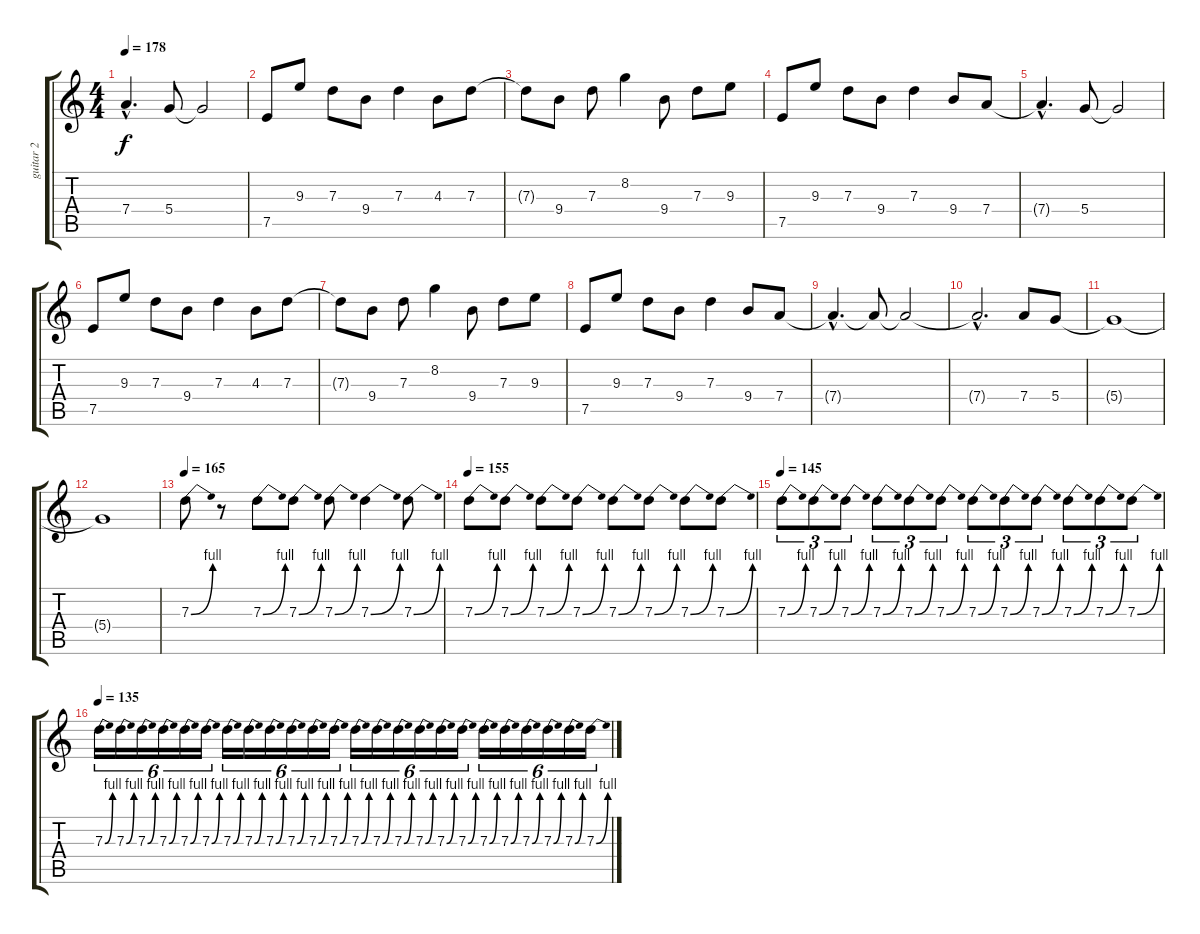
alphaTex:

\track ("guitar 2" "guitar 2") {instrument overdrivenguitar}
\staff {score tabs}
\tuning (E4 B3 G3 D3 A2 E2) {hide}
\ts (4 4)
\tempo 178
\clef g2
\ks aminor
7.4{hac t}.4{d dy f} 5.4.8 5.4{t}.2 |
7.5.8 9.3.8 7.3.8 9.4.8 7.3.4 4.3.8 7.3.8 |
7.3{t}.8 9.4.8 7.3.8 8.2.4 9.4.8 7.3.8 9.3.8 |
7.5.8 9.3.8 7.3.8 9.4.8 7.3.4 9.4.8 7.4.8 |
7.4{hac t}.4{d} 5.4.8 5.4{t}.2 |
7.5.8 9.3.8 7.3.8 9.4.8 7.3.4 4.3.8 7.3.8 |
7.3{t}.8 9.4.8 7.3.8 8.2.4 9.4.8 7.3.8 9.3.8 |
7.5.8 9.3.8 7.3.8 9.4.8 7.3.4 9.4.8 7.4.8 |
7.4{hac t}.4{d} 7.4{t}.8 7.4{t}.2 |
7.4{hac t}.2{d} 7.4.8 5.4.8 |
5.4{t}.1 |
5.4{t}.1 |
\tempo 165
7.3{be (bend 0 0 60 4)}.8{volume 11} r.8 7.3{be (bend 0 0 60 4)}.8 7.3{be (bend 0 0 60 4)}.8 7.3{be (bend 0 0 60 4)}.8 7.3{be (bend 0 0 60 4)}.4 7.3{be (bend 0 0 60 4)}.8 |
\tempo 155
7.3{be (bend 0 0 60 4)}.8 7.3{be (bend 0 0 60 4)}.8 7.3{be (bend 0 0 60 4)}.8 7.3{be (bend 0 0 60 4)}.8 7.3{be (bend 0 0 60 4)}.8 7.3{be (bend 0 0 60 4)}.8 7.3{be (bend 0 0 60 4)}.8 7.3{be (bend 0 0 60 4)}.8 |
\tempo 145
7.3{be (bend 0 0 60 4)}.8{tu (3 2)} 7.3{be (bend 0 0 60 4)}.8{tu (3 2)} 7.3{be (bend 0 0 60 4)}.8{tu (3 2)} 7.3{be (bend 0 0 60 4)}.8{tu (3 2)} 7.3{be (bend 0 0 60 4)}.8{tu (3 2)} 7.3{be (bend 0 0 60 4)}.8{tu (3 2)} 7.3{be (bend 0 0 60 4)}.8{tu (3 2)} 7.3{be (bend 0 0 60 4)}.8{tu (3 2)} 7.3{be (bend 0 0 60 4)}.8{tu (3 2)} 7.3{be (bend 0 0 60 4)}.8{tu (3 2)} 7.3{be (bend 0 0 60 4)}.8{tu (3 2)} 7.3{be (bend 0 0 60 4)}.8{tu (3 2)} |
\tempo 135
7.3{be (bend 0 0 60 4)}.16{tu (6 4)} 7.3{be (bend 0 0 60 4)}.16{tu (6 4)} 7.3{be (bend 0 0 60 4)}.16{tu (6 4)} 7.3{be (bend 0 0 60 4)}.16{tu (6 4)} 7.3{be (bend 0 0 60 4)}.16{tu (6 4)} 7.3{be (bend 0 0 60 4)}.16{tu (6 4)} 7.3{be (bend 0 0 60 4)}.16{tu (6 4)} 7.3{be (bend 0 0 60 4)}.16{tu (6 4)} 7.3{be (bend 0 0 60 4)}.16{tu (6 4)} 7.3{be (bend 0 0 60 4)}.16{tu (6 4)} 7.3{be (bend 0 0 60 4)}.16{tu (6 4)} 7.3{be (bend 0 0 60 4)}.16{tu (6 4)} 7.3{be (bend 0 0 60 4)}.16{tu (6 4)} 7.3{be (bend 0 0 60 4)}.16{tu (6 4)} 7.3{be (bend 0 0 60 4)}.16{tu (6 4)} 7.3{be (bend 0 0 60 4)}.16{tu (6 4)} 7.3{be (bend 0 0 60 4)}.16{tu (6 4)} 7.3{be (bend 0 0 60 4)}.16{tu (6 4)} 7.3{be (bend 0 0 60 4)}.16{tu (6 4)} 7.3{be (bend 0 0 60 4)}.16{tu (6 4)} 7.3{be (bend 0 0 60 4)}.16{tu (6 4)} 7.3{be (bend 0 0 60 4)}.16{tu (6 4)} 7.3{be (bend 0 0 60 4)}.16{tu (6 4)} 7.3{be (bend 0 0 60 4)}.16{tu (6 4)}
